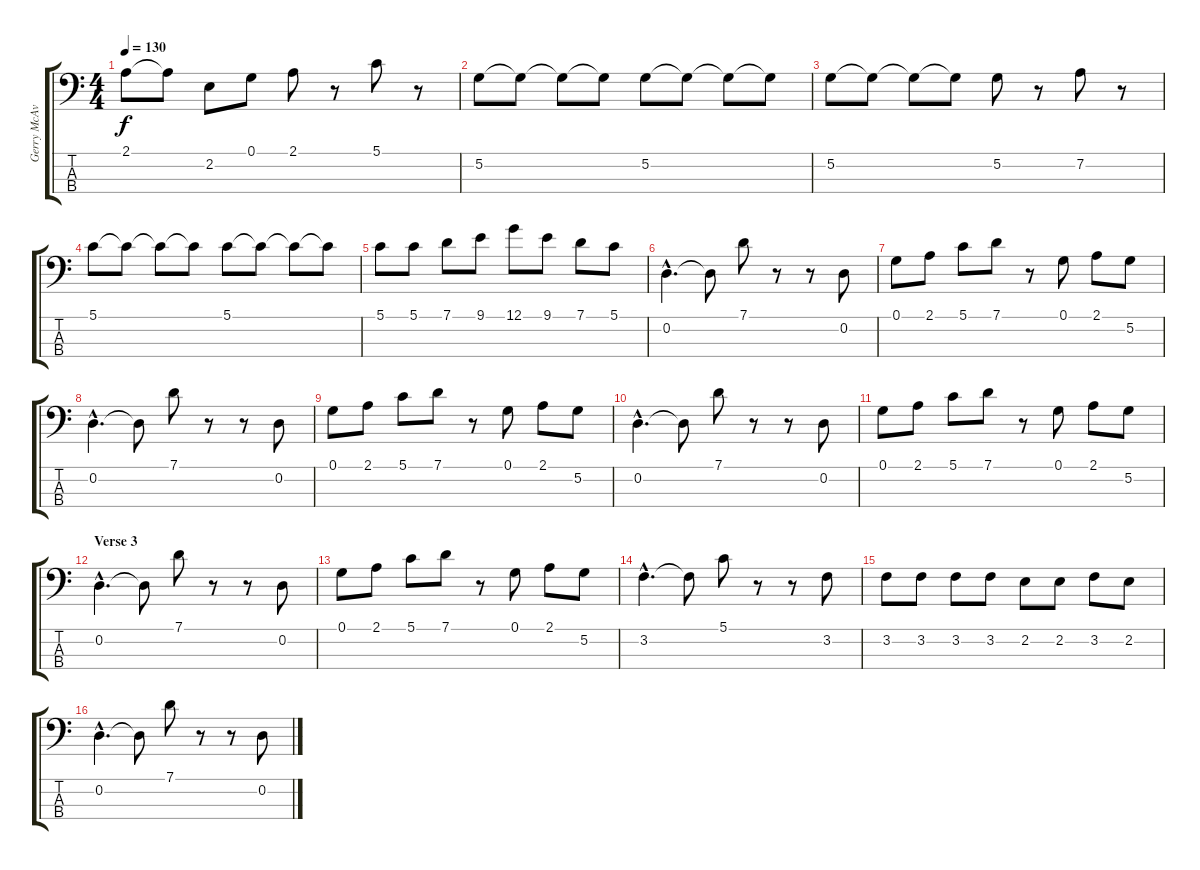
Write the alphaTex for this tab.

\track ("Gerry McAvoy" "Gerry McAv") {instrument electricbasspick}
\staff {score tabs}
\tuning (G2 D2 A1 E1) {hide}
\ts (4 4)
\tempo 130
\clef f4
\ks c
2.1.8{dy f} 2.1{t}.8 2.2.8 0.1.8 2.1.8 r.8 5.1.8 r.8 |
5.2.8 5.2{t}.8 5.2{t}.8 5.2{t}.8 5.2.8 5.2{t}.8 5.2{t}.8 5.2{t}.8 |
5.2.8 5.2{t}.8 5.2{t}.8 5.2{t}.8 5.2.8 r.8 7.2.8 r.8 |
5.1.8 5.1{t}.8 5.1{t}.8 5.1{t}.8 5.1.8 5.1{t}.8 5.1{t}.8 5.1{t}.8 |
5.1.8 5.1.8 7.1.8 9.1.8 12.1.8 9.1.8 7.1.8 5.1.8 |
0.2{hac}.4{d} 0.2{t}.8 7.1.8 r.8 r.8 0.2.8 |
0.1.8 2.1.8 5.1.8 7.1.8 r.8 0.1.8 2.1.8 5.2.8 |
0.2{hac}.4{d} 0.2{t}.8 7.1.8 r.8 r.8 0.2.8 |
0.1.8 2.1.8 5.1.8 7.1.8 r.8 0.1.8 2.1.8 5.2.8 |
0.2{hac}.4{d} 0.2{t}.8 7.1.8 r.8 r.8 0.2.8 |
0.1.8 2.1.8 5.1.8 7.1.8 r.8 0.1.8 2.1.8 5.2.8 |
\section ("" "Verse 3")
0.2{hac}.4{d} 0.2{t}.8 7.1.8 r.8 r.8 0.2.8 |
0.1.8 2.1.8 5.1.8 7.1.8 r.8 0.1.8 2.1.8 5.2.8 |
3.2{hac}.4{d} 3.2{t}.8 5.1.8 r.8 r.8 3.2.8 |
3.2.8 3.2.8 3.2.8 3.2.8 2.2.8 2.2.8 3.2.8 2.2.8 |
0.2{hac}.4{d} 0.2{t}.8 7.1.8 r.8 r.8 0.2.8
